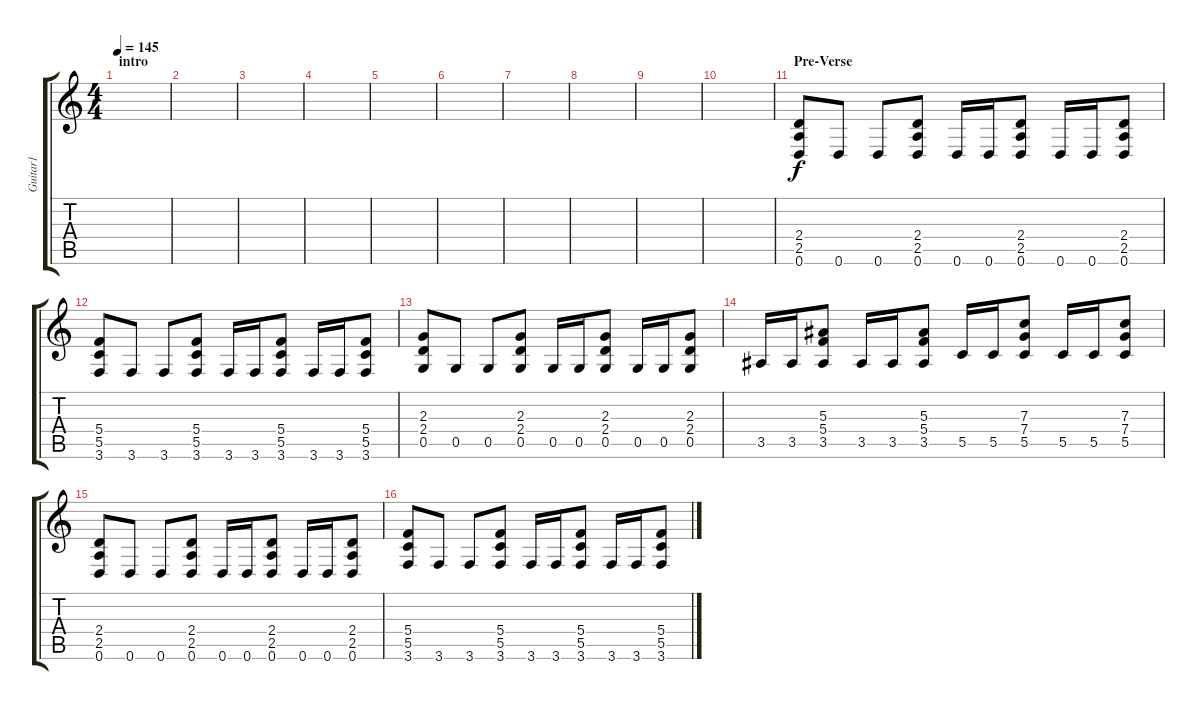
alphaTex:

\track ("Guitar1" "Guitar1") {instrument distortionguitar}
\staff {score tabs}
\tuning (D4 A3 F3 C3 G2 D2) {hide}
\ts (4 4)
\section ("" "intro")
\tempo 145
\clef g2
\ks c
|
|
|
|
|
|
|
|
|
|
\section ("" "Pre-Verse")
(2.4 2.5 0.6).8 0.6.8 0.6.8 (2.4 2.5 0.6).8 0.6.16 0.6.16 (2.4 2.5 0.6).8 0.6.16 0.6.16 (2.4 2.5 0.6).8 |
(5.4 5.5 3.6).8 3.6.8 3.6.8 (5.4 5.5 3.6).8 3.6.16 3.6.16 (5.4 5.5 3.6).8 3.6.16 3.6.16 (5.4 5.5 3.6).8 |
(2.3 2.4 0.5).8 0.5.8 0.5.8 (2.3 2.4 0.5).8 0.5.16 0.5.16 (2.3 2.4 0.5).8 0.5.16 0.5.16 (2.3 2.4 0.5).8 |
3.5.16 3.5.16 (5.3 5.4 3.5).8 3.5.16 3.5.16 (5.3 5.4 3.5).8 5.5.16 5.5.16 (7.3 7.4 5.5).8 5.5.16 5.5.16 (7.3 7.4 5.5).8 |
(2.4 2.5 0.6).8 0.6.8 0.6.8 (2.4 2.5 0.6).8 0.6.16 0.6.16 (2.4 2.5 0.6).8 0.6.16 0.6.16 (2.4 2.5 0.6).8 |
(5.4 5.5 3.6).8 3.6.8 3.6.8 (5.4 5.5 3.6).8 3.6.16 3.6.16 (5.4 5.5 3.6).8 3.6.16 3.6.16 (5.4 5.5 3.6).8
